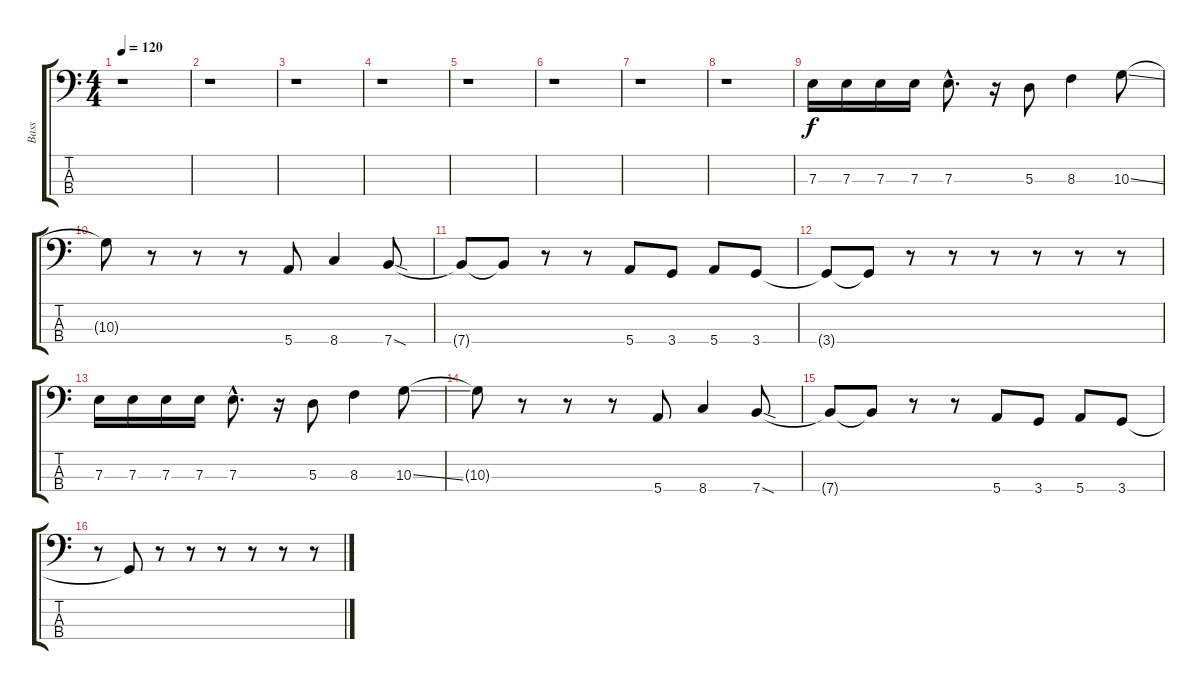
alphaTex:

\track ("Bass" "Bass") {instrument electricbassfinger}
\staff {score tabs}
\tuning (G2 D2 A1 E1) {hide}
\ts (4 4)
\tempo 120
\clef f4
\ks c
r.1{dy f instrument electricbassfinger} |
r.1 |
r.1 |
r.1 |
r.1 |
r.1 |
r.1 |
r.1 |
7.3.16 7.3.16 7.3.16 7.3.16 7.3{hac}.8{d} r.16 5.3.8 8.3.4 10.3{ss}.8 |
10.3{t}.8 r.8 r.8 r.8 5.4.8 8.4.4 7.4{sod}.8 |
7.4{t}.8 7.4{t}.8 r.8 r.8 5.4.8 3.4.8 5.4.8 3.4.8 |
3.4{t}.8 3.4{t}.8 r.8 r.8 r.8 r.8 r.8 r.8 |
7.3.16 7.3.16 7.3.16 7.3.16 7.3{hac}.8{d} r.16 5.3.8 8.3.4 10.3{ss}.8 |
10.3{t}.8 r.8 r.8 r.8 5.4.8 8.4.4 7.4{sod}.8 |
7.4{t}.8 7.4{t}.8 r.8 r.8 5.4.8 3.4.8 5.4.8 3.4.8 |
r.8 3.4{t}.8 r.8 r.8 r.8 r.8 r.8 r.8
